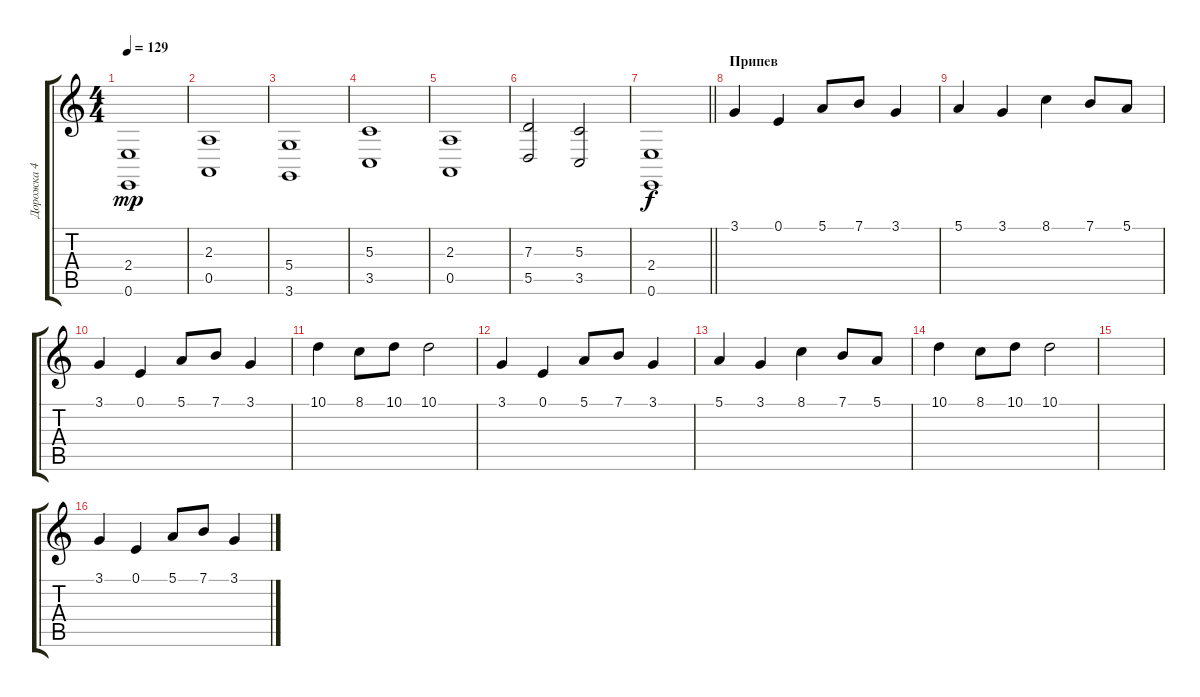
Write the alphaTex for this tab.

\track ("Дорожка 4" "Дорожка 4") {instrument lead5charang}
\staff {score tabs}
\tuning (E4 B3 G3 D3 A2 E2) {hide}
\ts (4 4)
\tempo 129
\clef g2
\ks c
(2.4{t} 0.6{t}).1{dy mp} |
(2.3 0.5).1 |
(5.4 3.6).1 |
(5.3 3.5).1 |
(2.3 0.5).1 |
(7.3 5.5).2 (5.3 3.5).2 |
\barLineRight lightlight
(2.4 0.6).1{dy f} |
\section ("" "Припев")
3.1.4{instrument lead5charang} 0.1.4 5.1.8 7.1.8 3.1.4 |
5.1.4 3.1.4 8.1.4 7.1.8 5.1.8 |
3.1.4{instrument lead5charang} 0.1.4 5.1.8 7.1.8 3.1.4 |
10.1.4 8.1.8 10.1.8 10.1.2 |
3.1.4{instrument lead5charang} 0.1.4 5.1.8 7.1.8 3.1.4 |
5.1.4 3.1.4 8.1.4 7.1.8 5.1.8 |
10.1.4 8.1.8 10.1.8 10.1.2 |
|
3.1.4{instrument lead5charang} 0.1.4 5.1.8 7.1.8 3.1.4
